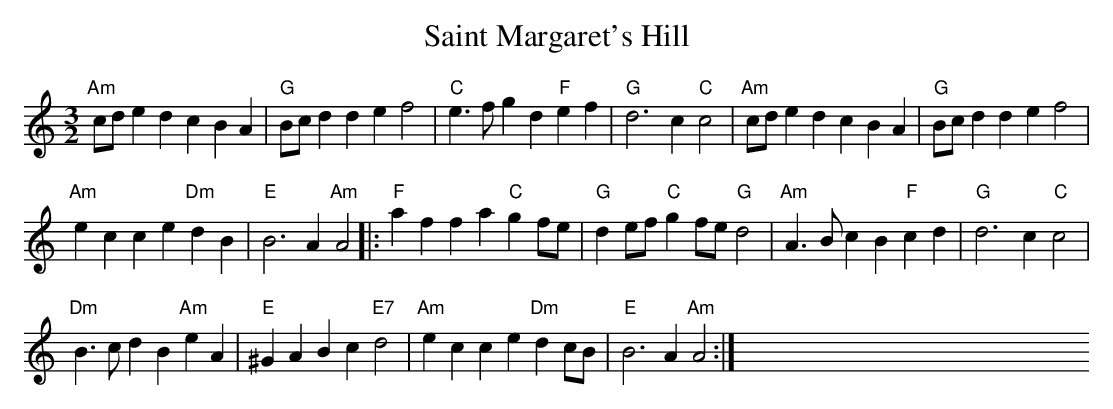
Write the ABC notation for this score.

X:1
T:Saint Margaret's Hill
M:3/2
L:1/4
K:Am
"Am"c/d/ e d c B A | "G"B/c/ d d e f2 | "C"e>f g d "F"e f | "G"d3c "C"c2 |\
"Am"c/d/ e d c B A | "G"B/c/ d d e f2 |
 "Am"e c c e "Dm"d B | "E"B3A "Am"A2\
|: "F"a f f a "C"g f/e/ | "G"d e/f/ "C"g f/e/ "G"d2| "Am"A>B c B "F"c d | "G"d3c "C"c2 |
"Dm"B>c d B "Am"e A | "E"^G A B c "E7"d2| "Am"e c c e "Dm"d c/B/ | "E"B3A "Am"A2 :|\
 xx xx xx [] xx xx xx []
